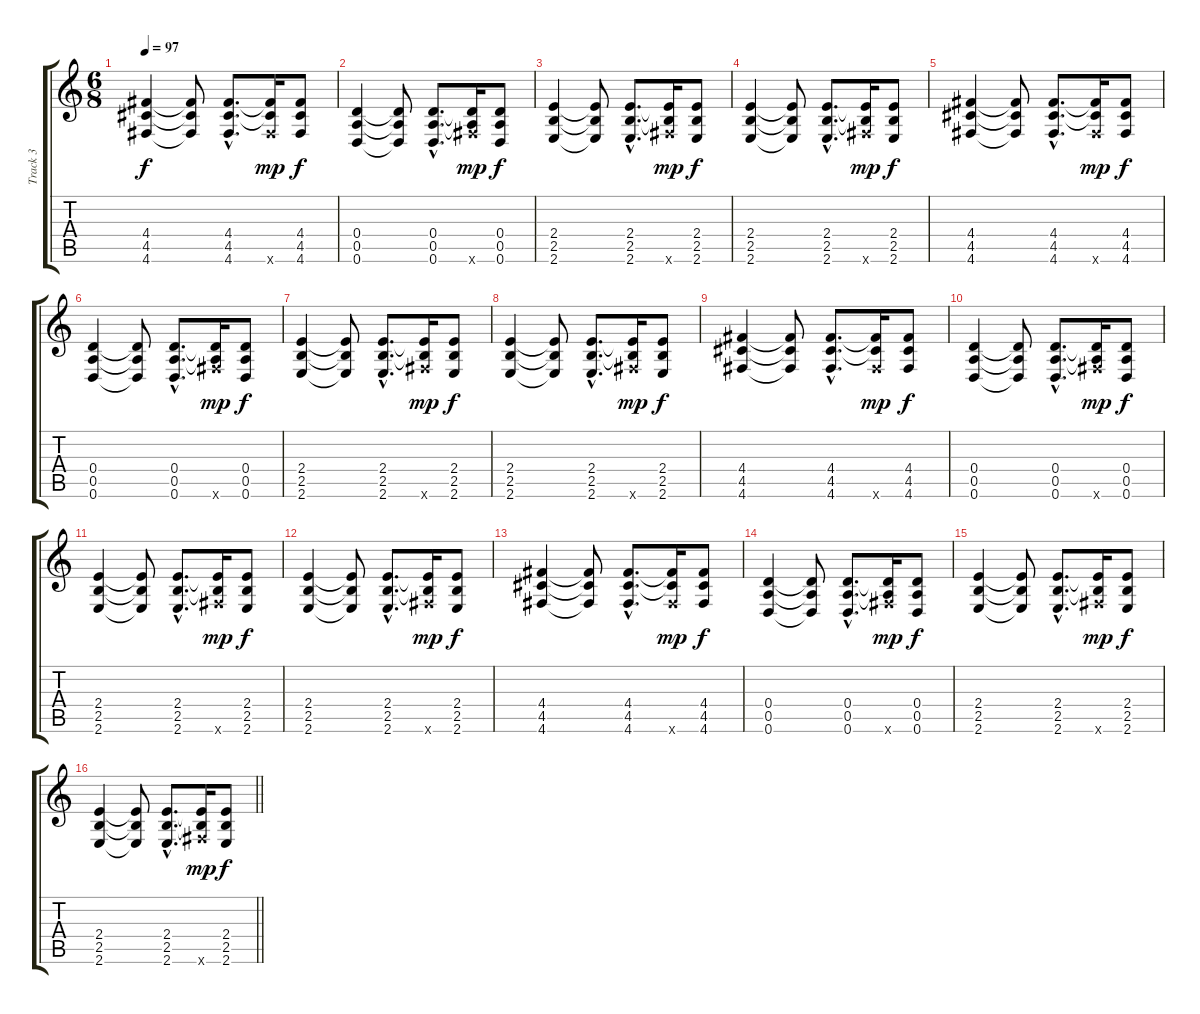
\track ("Track 3" "Track 3") {instrument acousticguitarsteel}
\staff {score tabs}
\tuning (E4 B3 G3 D3 A2 D2) {hide}
\ts (6 8)
\tempo 97
\clef g2
\ks c
(4.4 4.5 4.6).4{dy f} (4.4{t} 4.5{t} 4.6{t}).8 (4.4{hac} 4.5{hac} 4.6{hac}).8{d} (4.4{t} 4.5{t} 4.6{x}).16{dy mp} (4.4 4.5 4.6).8{dy f} |
(0.4 0.5 0.6).4 (0.4{t} 0.5{t} 0.6{t}).8 (0.4{hac} 0.5{hac} 0.6{hac}).8{d} (0.4{t} 0.5{t} 4.6{x}).16{dy mp} (0.4 0.5 0.6).8{dy f} |
(2.4 2.5 2.6).4 (2.4{t} 2.5{t} 2.6{t}).8 (2.4{hac} 2.5{hac} 2.6{hac}).8{d} (2.4{t} 2.5{t} 4.6{x}).16{dy mp} (2.4 2.5 2.6).8{dy f} |
(2.4 2.5 2.6).4 (2.4{t} 2.5{t} 2.6{t}).8 (2.4{hac} 2.5{hac} 2.6{hac}).8{d} (2.4{t} 2.5{t} 4.6{x}).16{dy mp} (2.4 2.5 2.6).8{dy f} |
(4.4 4.5 4.6).4 (4.4{t} 4.5{t} 4.6{t}).8 (4.4{hac} 4.5{hac} 4.6{hac}).8{d} (4.4{t} 4.5{t} 4.6{x}).16{dy mp} (4.4 4.5 4.6).8{dy f} |
(0.4 0.5 0.6).4 (0.4{t} 0.5{t} 0.6{t}).8 (0.4{hac} 0.5{hac} 0.6{hac}).8{d} (0.4{t} 0.5{t} 4.6{x}).16{dy mp} (0.4 0.5 0.6).8{dy f} |
(2.4 2.5 2.6).4 (2.4{t} 2.5{t} 2.6{t}).8 (2.4{hac} 2.5{hac} 2.6{hac}).8{d} (2.4{t} 2.5{t} 4.6{x}).16{dy mp} (2.4 2.5 2.6).8{dy f} |
(2.4 2.5 2.6).4 (2.4{t} 2.5{t} 2.6{t}).8 (2.4{hac} 2.5{hac} 2.6{hac}).8{d} (2.4{t} 2.5{t} 4.6{x}).16{dy mp} (2.4 2.5 2.6).8{dy f} |
(4.4 4.5 4.6).4 (4.4{t} 4.5{t} 4.6{t}).8 (4.4{hac} 4.5{hac} 4.6{hac}).8{d} (4.4{t} 4.5{t} 4.6{x}).16{dy mp} (4.4 4.5 4.6).8{dy f} |
(0.4 0.5 0.6).4 (0.4{t} 0.5{t} 0.6{t}).8 (0.4{hac} 0.5{hac} 0.6{hac}).8{d} (0.4{t} 0.5{t} 4.6{x}).16{dy mp} (0.4 0.5 0.6).8{dy f} |
(2.4 2.5 2.6).4 (2.4{t} 2.5{t} 2.6{t}).8 (2.4{hac} 2.5{hac} 2.6{hac}).8{d} (2.4{t} 2.5{t} 4.6{x}).16{dy mp} (2.4 2.5 2.6).8{dy f} |
(2.4 2.5 2.6).4 (2.4{t} 2.5{t} 2.6{t}).8 (2.4{hac} 2.5{hac} 2.6{hac}).8{d} (2.4{t} 2.5{t} 4.6{x}).16{dy mp} (2.4 2.5 2.6).8{dy f} |
(4.4 4.5 4.6).4 (4.4{t} 4.5{t} 4.6{t}).8 (4.4{hac} 4.5{hac} 4.6{hac}).8{d} (4.4{t} 4.5{t} 4.6{x}).16{dy mp} (4.4 4.5 4.6).8{dy f} |
(0.4 0.5 0.6).4 (0.4{t} 0.5{t} 0.6{t}).8 (0.4{hac} 0.5{hac} 0.6{hac}).8{d} (0.4{t} 0.5{t} 4.6{x}).16{dy mp} (0.4 0.5 0.6).8{dy f} |
(2.4 2.5 2.6).4 (2.4{t} 2.5{t} 2.6{t}).8 (2.4{hac} 2.5{hac} 2.6{hac}).8{d} (2.4{t} 2.5{t} 4.6{x}).16{dy mp} (2.4 2.5 2.6).8{dy f} |
\barLineRight lightlight
(2.4 2.5 2.6).4 (2.4{t} 2.5{t} 2.6{t}).8 (2.4{hac} 2.5{hac} 2.6{hac}).8{d} (2.4{t} 2.5{t} 4.6{x}).16{dy mp} (2.4 2.5 2.6).8{dy f}
